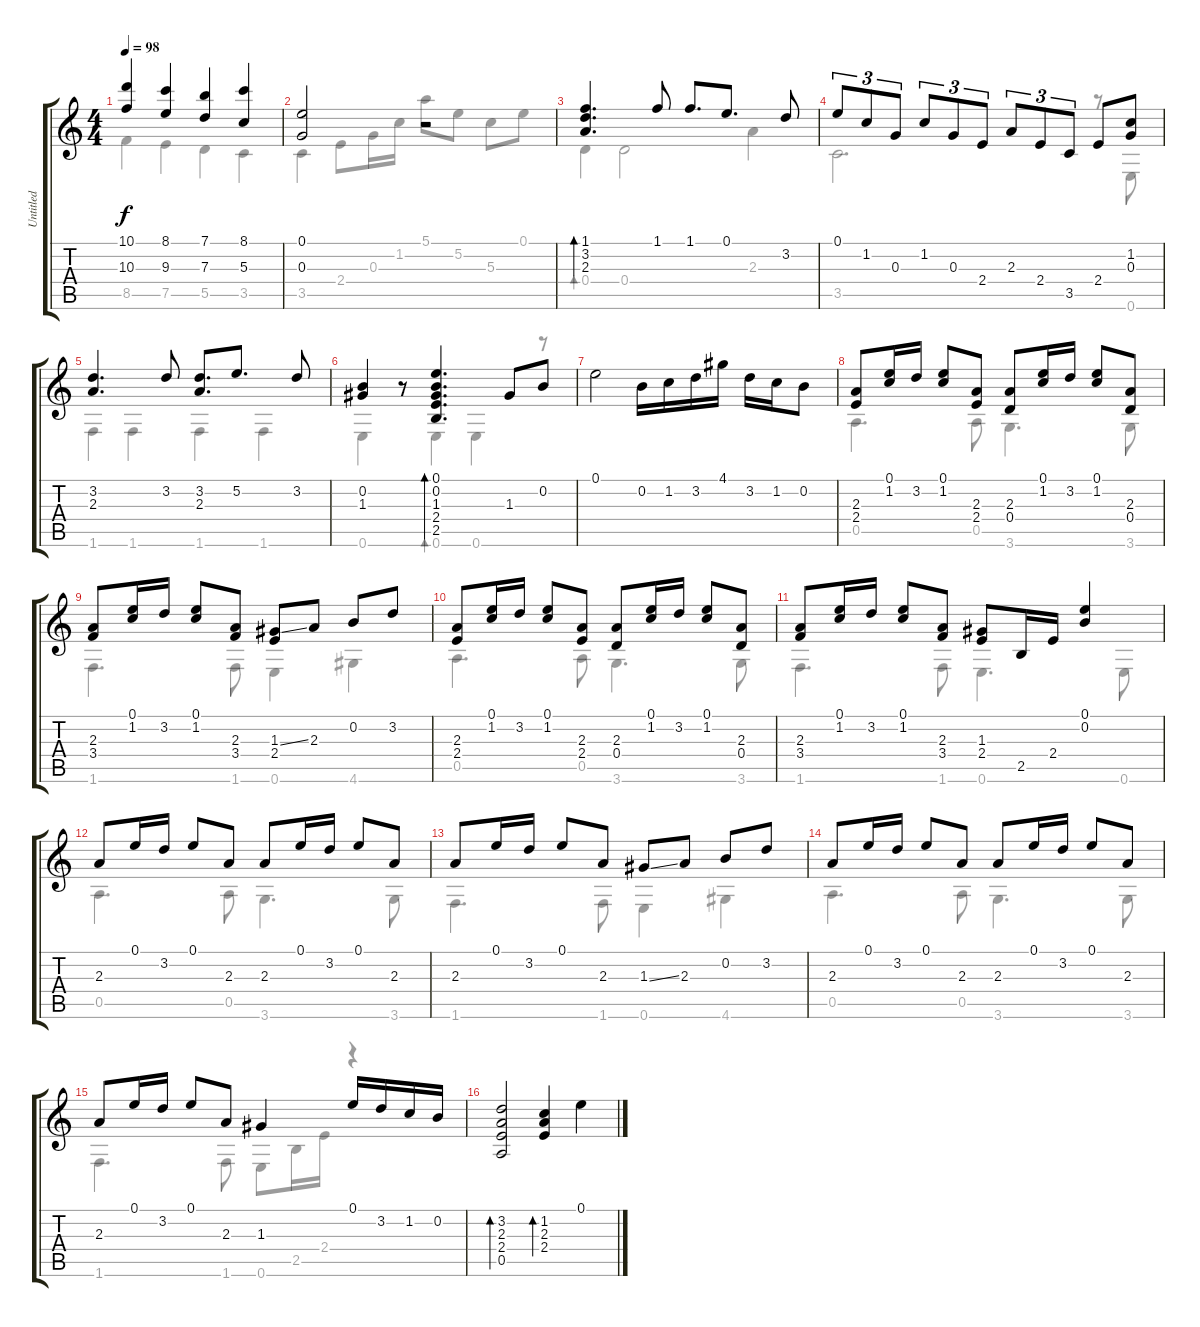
\track ("Untitled" "Untitled") {instrument acousticguitarnylon}
\staff {score tabs}
\tuning (E4 B3 G3 D3 A2 E2) {hide}
\voice
\ts (4 4)
\tempo 98
\clef g2
\ks c
(10.1 10.3).4{dy f} (8.1 9.3).4 (7.1 7.3).4 (8.1 5.3).4 |
(0.1 0.3).2 r.2 |
(1.1 3.2 2.3).4{d bd 120} 1.1.8 1.1.8{d} 0.1.8{d} 3.2.8 |
0.1.8{tu (3 2)} 1.2.8{tu (3 2)} 0.3.8{tu (3 2)} 1.2.8{tu (3 2)} 0.3.8{tu (3 2)} 2.4.8{tu (3 2)} 2.3.8{tu (3 2)} 2.4.8{tu (3 2)} 3.5.8{tu (3 2)} 2.4.8 (1.2 0.3).8 |
(3.2 2.3).4{d} 3.2.8 (3.2 2.3).8{d} 5.2.8{d} 3.2.8 |
(0.2 1.3).4 r.8 (0.1 0.2 1.3 2.4 2.5).4{d bd 120} 1.3.8 0.2.8 |
0.1.2 0.2.16 1.2.16 3.2.16 4.1.16 3.2.16 1.2.16 0.2.8 |
(2.3 2.4).8 (0.1 1.2).16 3.2.16 (0.1 1.2).8 (2.3 2.4).8 (2.3 0.4).8 (0.1 1.2).16 3.2.16 (0.1 1.2).8 (2.3 0.4).8 |
(2.3 3.4).8 (0.1 1.2).16 3.2.16 (0.1 1.2).8 (2.3 3.4).8 (1.3{ss} 2.4).8 2.3.8 0.2.8 3.2.8 |
(2.3 2.4).8 (0.1 1.2).16 3.2.16 (0.1 1.2).8 (2.3 2.4).8 (2.3 0.4).8 (0.1 1.2).16 3.2.16 (0.1 1.2).8 (2.3 0.4).8 |
(2.3 3.4).8 (0.1 1.2).16 3.2.16 (0.1 1.2).8 (2.3 3.4).8 (1.3 2.4).8 2.5.16 2.4.16 (0.1 0.2).4 |
2.3.8 0.1.16 3.2.16 0.1.8 2.3.8 2.3.8 0.1.16 3.2.16 0.1.8 2.3.8 |
2.3.8 0.1.16 3.2.16 0.1.8 2.3.8 1.3{ss}.8 2.3.8 0.2.8 3.2.8 |
2.3.8 0.1.16 3.2.16 0.1.8 2.3.8 2.3.8 0.1.16 3.2.16 0.1.8 2.3.8 |
2.3.8 0.1.16 3.2.16 0.1.8 2.3.8 1.3.4 0.1.16 3.2.16 1.2.16 0.2.16 |
(3.2 2.3 2.4 0.5).2{bd 120} (1.2 2.3 2.4).4{bd 120} 0.1.4
\voice
\clef g2
\ottava regular
\simile none
\ks c
8.5.4{dy f} 7.5.4 5.5.4 3.5.4 |
3.5.4 2.4.8 0.3.16 1.2.16 5.1.8 5.2.8 5.3.8 0.1.8 |
0.4.4{bd 120} 0.4.2 2.3.4 |
3.5.2{d} r.8 0.6.8 |
1.6.4 1.6.4 1.6.4 1.6.4 |
0.6.4 r.8 0.6.4{bd 120} 0.6.4 r.8 |
|
0.5.4{d} 0.5.8 3.6.4{d} 3.6.8 |
1.6.4{d} 1.6.8 0.6.4 4.6.4 |
0.5.4{d} 0.5.8 3.6.4{d} 3.6.8 |
1.6.4{d} 1.6.8 0.6.4{d} 0.6.8 |
0.5.4{d} 0.5.8 3.6.4{d} 3.6.8 |
1.6.4{d} 1.6.8 0.6.4 4.6.4 |
0.5.4{d} 0.5.8 3.6.4{d} 3.6.8 |
1.6.4{d} 1.6.8 0.6.8 2.5.16 2.4.16 r.4 |
